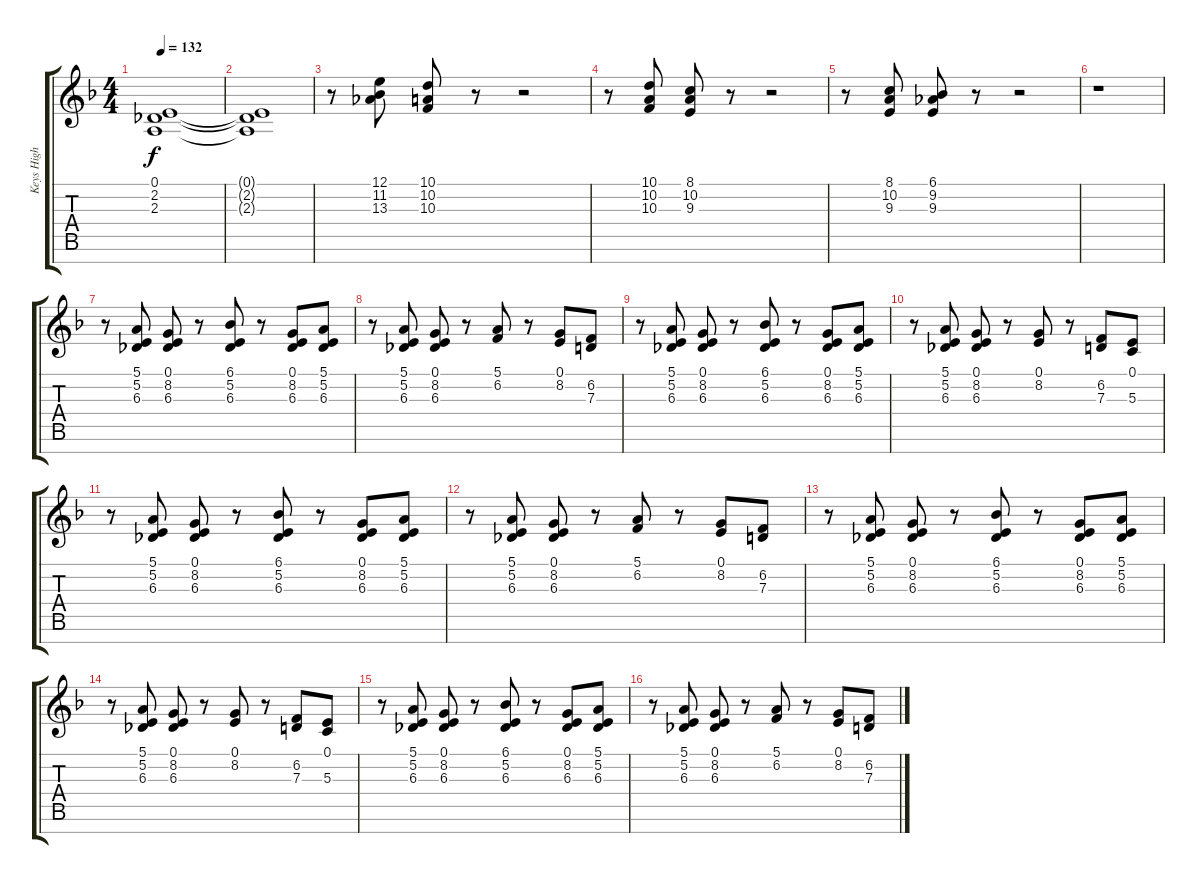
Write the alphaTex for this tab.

\track ("Keys High" "Keys High") {instrument acousticgrandpiano}
\staff {score tabs}
\tuning (E4 B3 G3 D3 A2 E2 B1) {hide}
\ts (4 4)
\tempo 132
\clef g2
\ks dminor
(0.1{t} 2.2{t} 2.3{t}).1{dy f} |
(0.1{t} 2.2{t} 2.3{t}).1 |
r.8 (12.1 11.2 13.3).8{instrument acousticgrandpiano} (10.1 10.2 10.3).8 r.8 r.2 |
r.8 (10.1 10.2 10.3).8 (8.1 10.2 9.3).8 r.8 r.2 |
r.8 (8.1 10.2 9.3).8 (6.1 9.2 9.3).8 r.8 r.2 |
r.1 |
r.8 (5.1 5.2 6.3).8 (0.1 8.2 6.3).8 r.8 (6.1 5.2 6.3).8 r.8 (0.1 8.2 6.3).8 (5.1 5.2 6.3).8 |
r.8 (5.1 5.2 6.3).8 (0.1 8.2 6.3).8 r.8 (5.1 6.2).8 r.8 (0.1 8.2).8 (6.2 7.3).8 |
r.8 (5.1 5.2 6.3).8 (0.1 8.2 6.3).8 r.8 (6.1 5.2 6.3).8 r.8 (0.1 8.2 6.3).8 (5.1 5.2 6.3).8 |
r.8 (5.1 5.2 6.3).8 (0.1 8.2 6.3).8 r.8 (0.1 8.2).8 r.8 (6.2 7.3).8 (0.1 5.3).8 |
r.8 (5.1 5.2 6.3).8 (0.1 8.2 6.3).8 r.8 (6.1 5.2 6.3).8 r.8 (0.1 8.2 6.3).8 (5.1 5.2 6.3).8 |
r.8 (5.1 5.2 6.3).8 (0.1 8.2 6.3).8 r.8 (5.1 6.2).8 r.8 (0.1 8.2).8 (6.2 7.3).8 |
r.8 (5.1 5.2 6.3).8 (0.1 8.2 6.3).8 r.8 (6.1 5.2 6.3).8 r.8 (0.1 8.2 6.3).8 (5.1 5.2 6.3).8 |
r.8 (5.1 5.2 6.3).8 (0.1 8.2 6.3).8 r.8 (0.1 8.2).8 r.8 (6.2 7.3).8 (0.1 5.3).8 |
r.8 (5.1 5.2 6.3).8 (0.1 8.2 6.3).8 r.8 (6.1 5.2 6.3).8 r.8 (0.1 8.2 6.3).8 (5.1 5.2 6.3).8 |
r.8 (5.1 5.2 6.3).8 (0.1 8.2 6.3).8 r.8 (5.1 6.2).8 r.8 (0.1 8.2).8 (6.2 7.3).8
